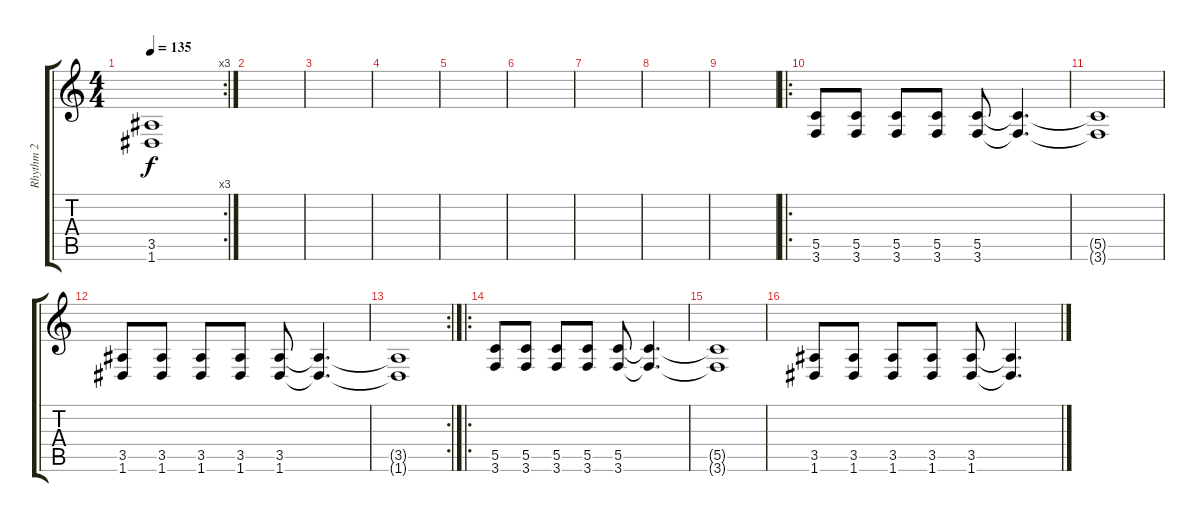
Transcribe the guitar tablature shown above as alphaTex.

\track ("Rhythm 2" "Rhythm 2") {instrument distortionguitar}
\staff {score tabs}
\tuning (D4 A3 F3 C3 G2 D2) {hide}
\rc 3
\ts (4 4)
\tempo 135
\clef g2
\ks c
(3.5{t} 1.6{t}).1{dy f} |
|
|
|
|
|
|
|
|
\ro
(5.5 3.6).8{volume 11 balance 14} (5.5 3.6).8 (5.5 3.6).8 (5.5 3.6).8 (5.5 3.6).8 (5.5{t} 3.6{t}).4{d} |
(5.5{t} 3.6{t}).1 |
(3.5 1.6).8 (3.5 1.6).8 (3.5 1.6).8 (3.5 1.6).8 (3.5 1.6).8 (3.5{t} 1.6{t}).4{d} |
\rc 2
(3.5{t} 1.6{t}).1 |
\ro
(5.5 3.6).8 (5.5 3.6).8 (5.5 3.6).8 (5.5 3.6).8 (5.5 3.6).8 (5.5{t} 3.6{t}).4{d} |
(5.5{t} 3.6{t}).1 |
(3.5 1.6).8 (3.5 1.6).8 (3.5 1.6).8 (3.5 1.6).8 (3.5 1.6).8 (3.5{t} 1.6{t}).4{d}
